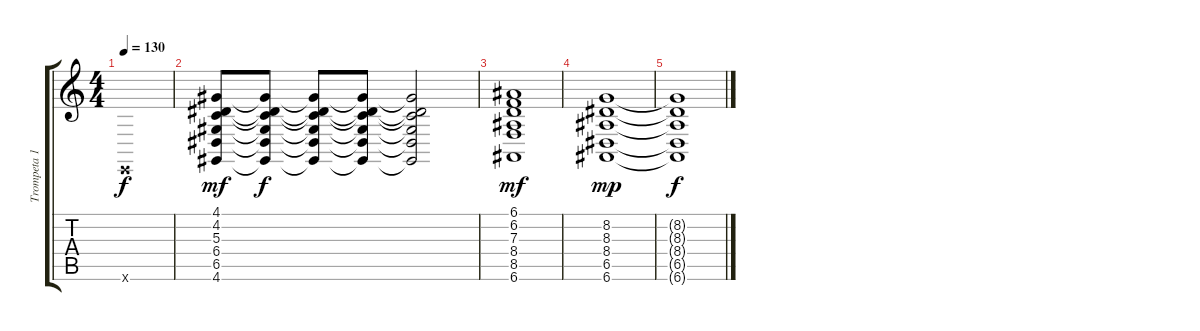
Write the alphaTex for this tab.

\track ("Trompeta 1 / Acordeon 1" "Trompeta 1") {instrument tuba}
\staff {score tabs}
\tuning (E4 B3 G3 D3 A2 E2) {hide}
\ts (4 4)
\tempo 130
\clef g2
\ks c
0.6{x}.1{dy f volume 7} |
(4.1 4.2 5.3 6.4 6.5 4.6).8{dy mf} (4.1{t} 4.2{t} 5.3{t} 6.4{t} 6.5{t} 4.6{t}).8{dy f} (4.1{t} 4.2{t} 5.3{t} 6.4{t} 6.5{t} 4.6{t}).8 (4.1{t} 4.2{t} 5.3{t} 6.4{t} 6.5{t} 4.6{t}).8 (4.1{t} 4.2{t} 5.3{t} 6.4{t} 6.5{t} 4.6{t}).2 |
(6.1 6.2 7.3 8.4 8.5 6.6).1{dy mf} |
(8.2 8.3 8.4 6.5 6.6).1{dy mp} |
(8.2{t} 8.3{t} 8.4{t} 6.5{t} 6.6{t}).1{dy f}
